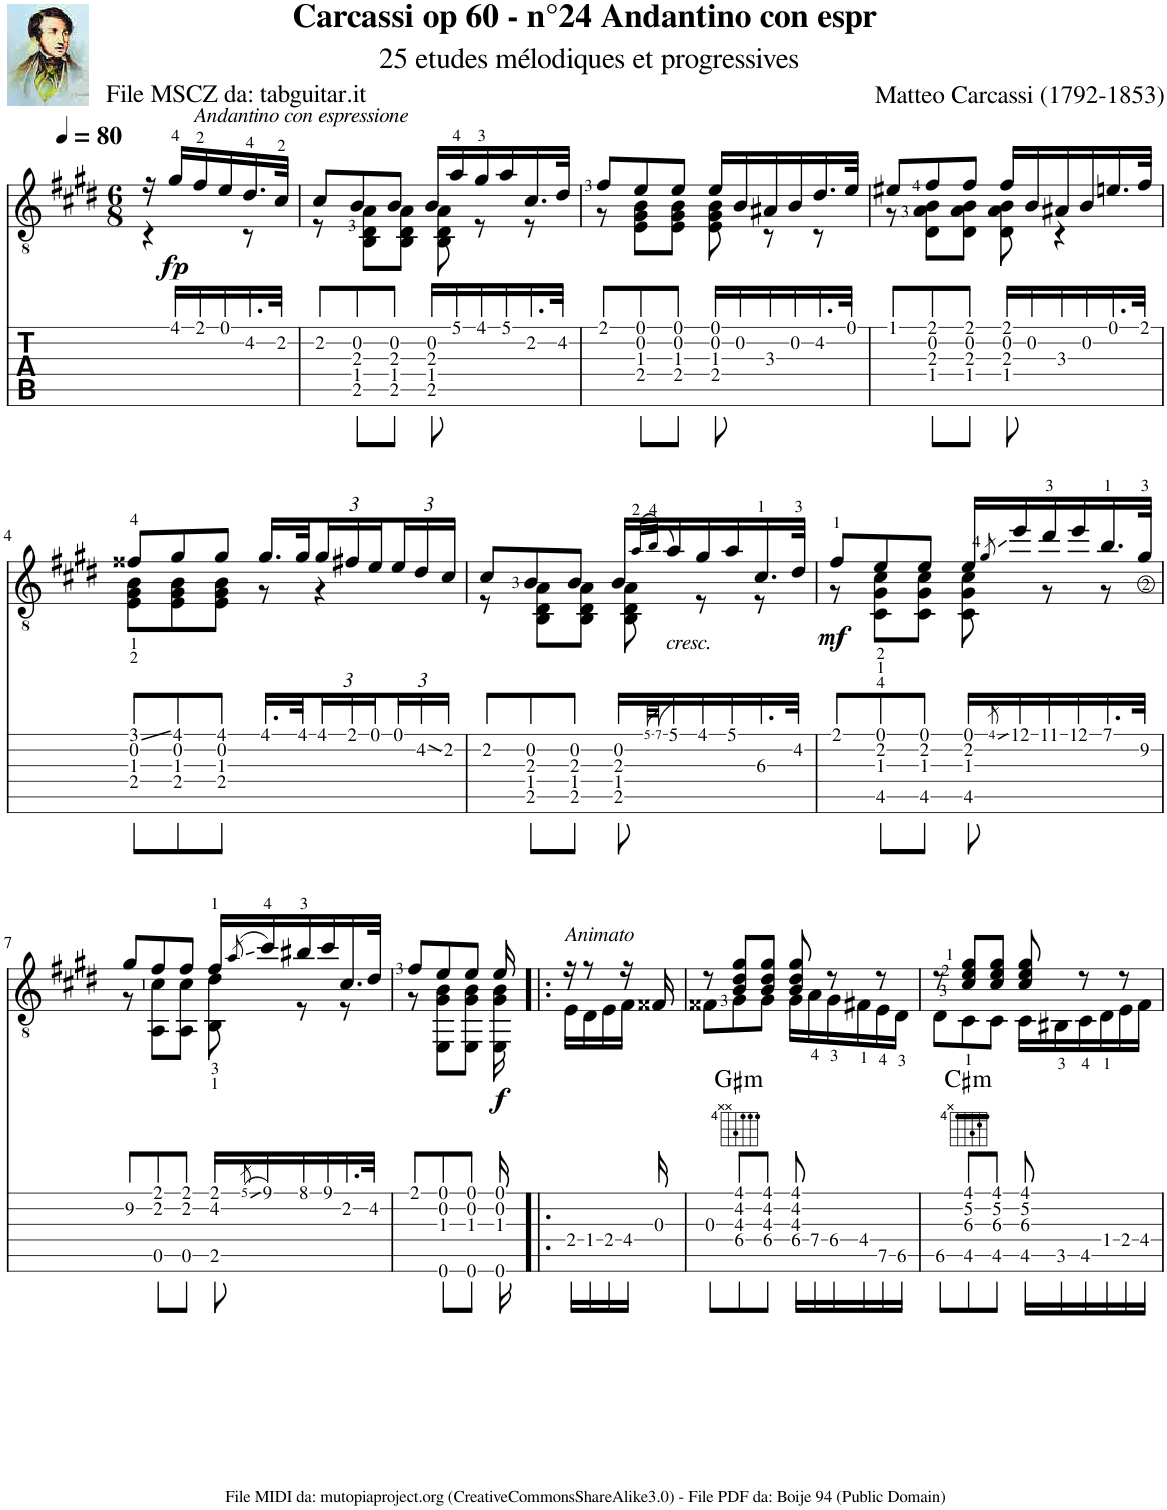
**kern	**harte	**kern	**dynam
*part2	*part2	*part1	*part1
*staff2	*	*staff1	*staff1
*I"Chitarra classica (Intavolatura)	*	*I"Guitar	*
*stria6	*	*	*
*	*	*clefGv2	*
*k[f#c#g#d#]	*	*k[f#c#g#d#]	*
*M6/8	*	*M6/8	*
*MM80	*	*MM80	*
=	=	=	=
*^	*	*^	*
16r	4r	.	16r	4r	.
!	!	!	!	!	!LO:DY:b
16g#/LL	.	.	16g#/LL	.	fp
!	!	!	!LO:TX:a:i:t=Andantino con espressione	!	!
16f#/	.	.	16f#/	.	.
16e/	.	.	16e/	.	.
16.d#/	8r	.	16.d#/	8r	.
32c#/JJk	.	.	32c#/JJk	.	.
=1	=1	=1	=1	=1	=1
8c#/L	8r	.	8c#/L	8r	.
8B/	8BB\ 8D#\ 8A\L	.	8B/	8BB\ 8D#\ 8A\L	.
8B/J	8BB\ 8D#\ 8A\J	.	8B/J	8BB\ 8D#\ 8A\J	.
16B/LL	8BB\ 8D#\ 8A\	.	16B/LL	8BB\ 8D#\ 8A\	.
16a/	.	.	16a/	.	.
16g#/	8r	.	16g#/	8r	.
16a/	.	.	16a/	.	.
16.c#/	8r	.	16.c#/	8r	.
32d#/JJk	.	.	32d#/JJk	.	.
=2	=2	=2	=2	=2	=2
8f#/L	8r	.	8f#/L	8r	.
8e/	8E\ 8G#\ 8B\L	.	8e/	8E\ 8G#\ 8B\L	.
8e/J	8E\ 8G#\ 8B\J	.	8e/J	8E\ 8G#\ 8B\J	.
16e/LL	8E\ 8G#\ 8B\	.	16e/LL	8E\ 8G#\ 8B\	.
16B/	.	.	16B/	.	.
16A#X/	8r	.	16A#X/	8r	.
16B/	.	.	16B/	.	.
16.d#/	8r	.	16.d#/	8r	.
32e/JJk	.	.	32e/JJk	.	.
=3	=3	=3	=3	=3	=3
8e#X/L	8r	.	8e#X/L	8r	.
8f#/	8D#\ 8A\ 8B\L	.	8f#/	8D#\ 8A\ 8B\L	.
8f#/J	8D#\ 8A\ 8B\J	.	8f#/J	8D#\ 8A\ 8B\J	.
16f#/LL	8D#\ 8A\ 8B\	.	16f#/LL	8D#\ 8A\ 8B\	.
16B/	.	.	16B/	.	.
16A#X/	4r	.	16A#X/	4r	.
16B/	.	.	16B/	.	.
16.en/	.	.	16.en/	.	.
32f#/JJk	.	.	32f#/JJk	.	.
!!LO:LB:g=z	!!
=4	=4	=4	=4	=4	=4
8f##X/L	8E\ 8G#\ 8B\L	.	8f##X/L	8E\ 8G#\ 8B\L	.
8g#/	8E\ 8G#\ 8B\	.	8g#/	8E\ 8G#\ 8B\	.
8g#/J	8E\ 8G#\ 8B\J	.	8g#/J	8E\ 8G#\ 8B\J	.
16.g#/LL	8r	.	16.g#/LL	8r	.
32g#/K	.	.	32g#/K	.	.
*Xbrackettup	*	*	*Xbrackettup	*	*
24g#/	4r	.	24g#/	4r	.
24f#X/	.	.	24f#X/	.	.
24e/	.	.	24e/	.	.
24e/	.	.	24e/	.	.
24d#/	.	.	24d#/	.	.
24c#/JJ	.	.	24c#/JJ	.	.
=5	=5	=5	=5	=5	=5
8c#/L	8r	.	8c#/L	8r	.
8B/	8BB\ 8D#\ 8A\L	.	8B/	8BB\ 8D#\ 8A\L	.
8B/J	8BB\ 8D#\ 8A\J	.	8B/J	8BB\ 8D#\ 8A\J	.
16B/LL	8BB\ 8D#\ 8A\	.	16B/LL	8BB\ 8D#\ 8A\	.
(32qa/LLL	.	.	(32qa/LLL	.	.
(32qb/JJJ)	.	.	(32qb/JJJ)	.	.
!	!	!	!LO:TX:b:i:t=cresc.	!	!
16a/)	.	.	16a/)	.	.
16g#/	8r	.	16g#/	8r	.
16a/	.	.	16a/	.	.
16.c#/	8r	.	16.c#/	8r	.
32d#/JJk	.	.	32d#/JJk	.	.
=6	=6	=6	=6	=6	=6
!	!	!	!	!	!LO:DY:b
8f#/L	8r	.	8f#/L	8r	mf
8e/	8C#\ 8G#\ 8c#\L	.	8e/	8C#\ 8G#\ 8c#\L	.
8e/J	8C#\ 8G#\ 8c#\J	.	8e/J	8C#\ 8G#\ 8c#\J	.
16e/LL	8C#\ 8G#\ 8c#\	.	16e/LL	8C#\ 8G#\ 8c#\	.
8qg#/	.	.	8qg#/	.	.
16ee/	.	.	16ee/	.	.
16dd#/	8r	.	16dd#/	8r	.
16ee/	.	.	16ee/	.	.
16.b/	8r	.	16.b/	8r	.
32g#/JJk	.	.	32g#/JJk	.	.
!!LO:LB:g=z	!!
=7	=7	=7	=7	=7	=7
8g#/L	8r	.	8g#/L	8r	.
8f#/	8AA\ 8c#\L	.	8f#/	8AA\ 8c#\L	.
8f#/J	8AA\ 8c#\J	.	8f#/J	8AA\ 8c#\J	.
16f#/LL	8BB\ 8d#\	.	16f#/LL	8BB\ 8d#\	.
(8qa/	.	.	(8qa/	.	.
16cc#/)	.	.	16cc#/)	.	.
16b#X/	8r	.	16b#X/	8r	.
16cc#/	.	.	16cc#/	.	.
16.c#/	8r	.	16.c#/	8r	.
32d#/JJk	.	.	32d#/JJk	.	.
=8	=8	=8	=8	=8	=8
8f#/L	8r	.	8f#/L	8r	.
8e/	8EE\ 8G#\ 8B\L	.	8e/	8EE\ 8G#\ 8B\L	.
8e/J	8EE\ 8G#\ 8B\J	.	8e/J	8EE\ 8G#\ 8B\J	.
!	!	!	!	!	!LO:DY:b
16e/	16EE\ 16G#\ 16B\	.	16e/	16EE\ 16G#\ 16B\	f
=9!|:	=9!|:	=9!|:	=9!|:	=9!|:	=9!|:
!	!	!	!LO:TX:a:i:t=Animato	!	!
16r	16E\LL	.	16r	16E\LL	.
8r	16D#\	.	8r	16D#\	.
.	16E\	.	.	16E\	.
16r	16F#\JJ	.	16r	16F#\JJ	.
16F##X/	16ryy	.	16F##X/	16ryy	.
=10	=10	=10	=10	=10	=10
8r	8F##X\L	.	8r	8F##X\L	.
!	!	!LO:H:kt=m	!	!	!
8B/ 8d#/ 8g#/L	8G#\	G#:min	8B/ 8d#/ 8g#/L	8G#\	.
8B/ 8d#/ 8g#/J	8G#\J	.	8B/ 8d#/ 8g#/J	8G#\J	.
8B/ 8d#/ 8g#/	16G#\LL	.	8B/ 8d#/ 8g#/	16G#\LL	.
.	16A\	.	.	16A\	.
8r	16G#\	.	8r	16G#\	.
.	16F#X\	.	.	16F#X\	.
8r	16E\	.	8r	16E\	.
.	16D#\JJ	.	.	16D#\JJ	.
=11	=11	=11	=11	=11	=11
8r	8D#\L	.	8r	8D#\L	.
!	!	!LO:H:kt=m	!	!	!
8c#/ 8e/ 8g#/L	8C#\	C#:min	8c#/ 8e/ 8g#/L	8C#\	.
8c#/ 8e/ 8g#/J	8C#\J	.	8c#/ 8e/ 8g#/J	8C#\J	.
8c#/ 8e/ 8g#/	16C#\LL	.	8c#/ 8e/ 8g#/	16C#\LL	.
.	16BB#X\	.	.	16BB#X\	.
8r	16C#\	.	8r	16C#\	.
.	16D#\	.	.	16D#\	.
8r	16E\	.	8r	16E\	.
.	16F#\JJ	.	.	16F#\JJ	.
*v	*v	*	*	*	*
*	*	*v	*v	*
=	=	=	=
*-	*-	*-	*-
